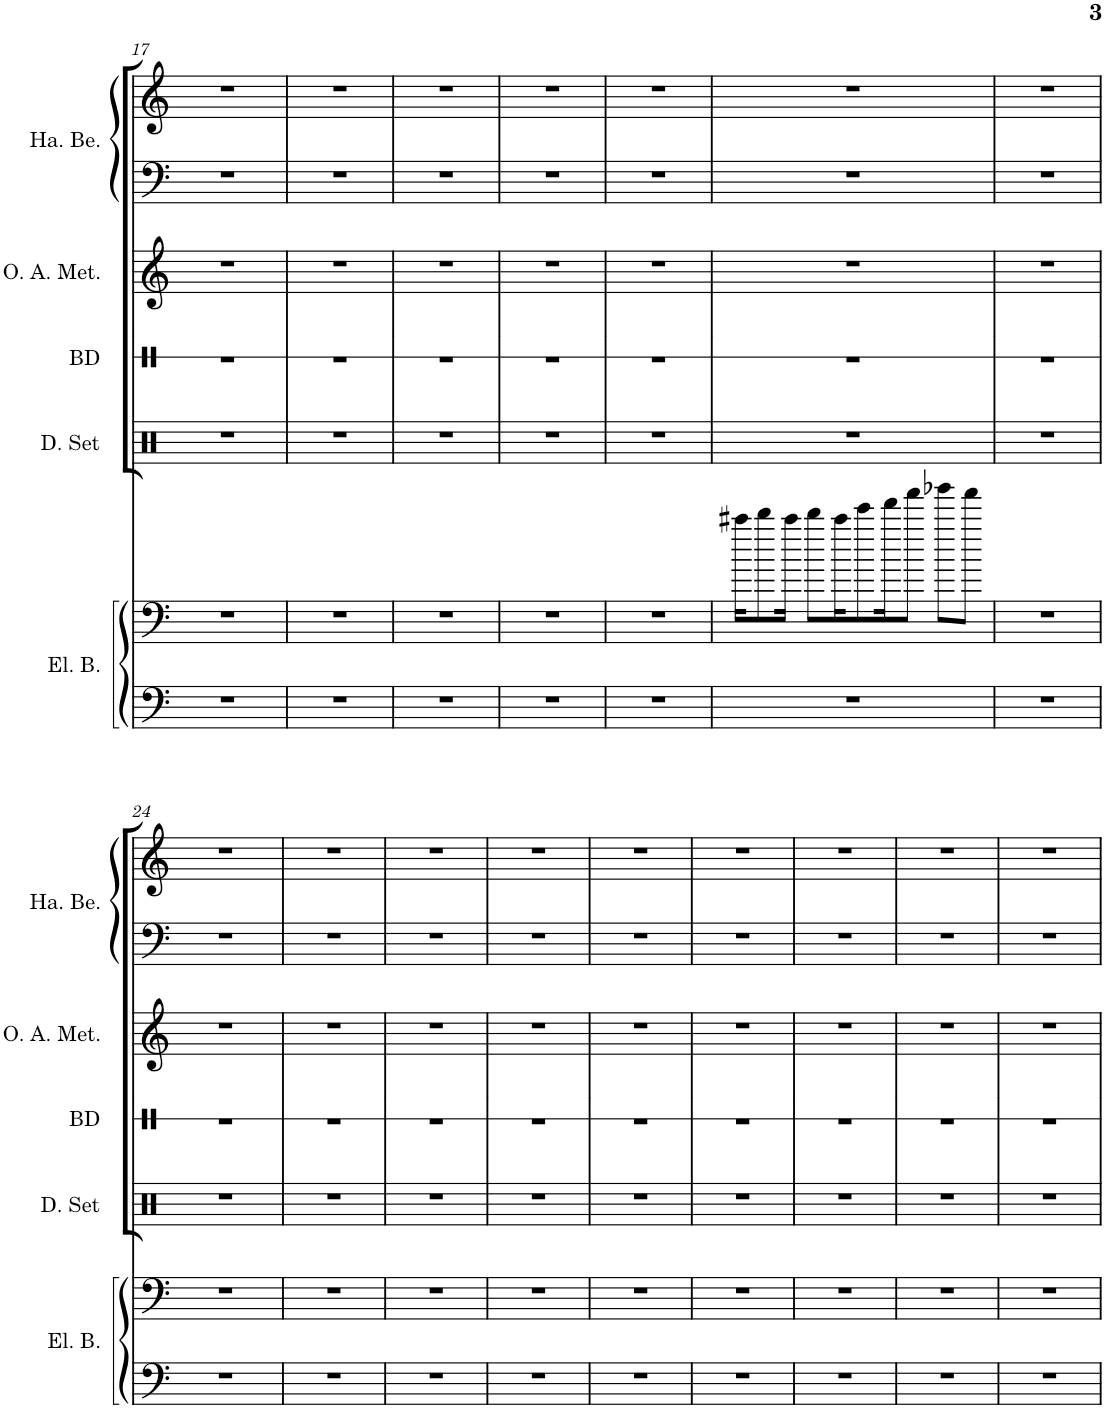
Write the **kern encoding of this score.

**kern	**kern	**kern	**kern	**kern	**kern	**kern
*part5	*part5	*part4	*part3	*part2	*part1	*part1
*staff7	*staff6	*staff5	*staff4	*staff3	*staff2	*staff1
*I"5-str. Electric Bass	*	*I"Drumset	*I"Bass Drum	*I"Orff Alto Metallophone	*I"Hand Bells	*
*I'El. B.	*	*I'D. Set	*I'BD	*I'O. A. Met.	*I'Ha. Be.	*
!!LO:PB:g=z
*clefF4	*clefF4	*clefX	*clefX	*clefG2	*clefF4	*clefG2
*Trd7c12	*Trd7c12	*	*	*	*Trd-7c-12	*Trd-7c-12
*k[]	*k[]	*k[]	*k[]	*k[]	*k[]	*k[]
*M4/4	*M4/4	*M4/4	*M4/4	*M4/4	*M4/4	*M4/4
=17	=17	=17	=17	=17	=17	=17
1r	1r	1r	1r	1r	1r	1r
=18	=18	=18	=18	=18	=18	=18
1r	1r	1r	1r	1r	1r	1r
=19	=19	=19	=19	=19	=19	=19
1r	1r	1r	1r	1r	1r	1r
=20	=20	=20	=20	=20	=20	=20
1r	1r	1r	1r	1r	1r	1r
=21	=21	=21	=21	=21	=21	=21
1r	1r	1r	1r	1r	1r	1r
=22	=22	=22	=22	=22	=22	=22
1r	16ccc#X\KL	1r	1r	1r	1r	1r
.	8ddd\	.	.	.	.	.
.	16ccc#\Jk	.	.	.	.	.
.	8ddd\L	.	.	.	.	.
.	16ccc#\K	.	.	.	.	.
.	8eee\	.	.	.	.	.
.	16fff\K	.	.	.	.	.
.	8aaa\J	.	.	.	.	.
.	8bbb-X\L	.	.	.	.	.
.	8aaa\J	.	.	.	.	.
=23	=23	=23	=23	=23	=23	=23
1r	1r	1r	1r	1r	1r	1r
!!LO:LB:g=z
=24	=24	=24	=24	=24	=24	=24
1r	1r	1r	1r	1r	1r	1r
=25	=25	=25	=25	=25	=25	=25
1r	1r	1r	1r	1r	1r	1r
=26	=26	=26	=26	=26	=26	=26
1r	1r	1r	1r	1r	1r	1r
=27	=27	=27	=27	=27	=27	=27
1r	1r	1r	1r	1r	1r	1r
=28	=28	=28	=28	=28	=28	=28
1r	1r	1r	1r	1r	1r	1r
=29	=29	=29	=29	=29	=29	=29
1r	1r	1r	1r	1r	1r	1r
=30	=30	=30	=30	=30	=30	=30
1r	1r	1r	1r	1r	1r	1r
=31	=31	=31	=31	=31	=31	=31
1r	1r	1r	1r	1r	1r	1r
=32	=32	=32	=32	=32	=32	=32
1r	1r	1r	1r	1r	1r	1r
=	=	=	=	=	=	=
*-	*-	*-	*-	*-	*-	*-
